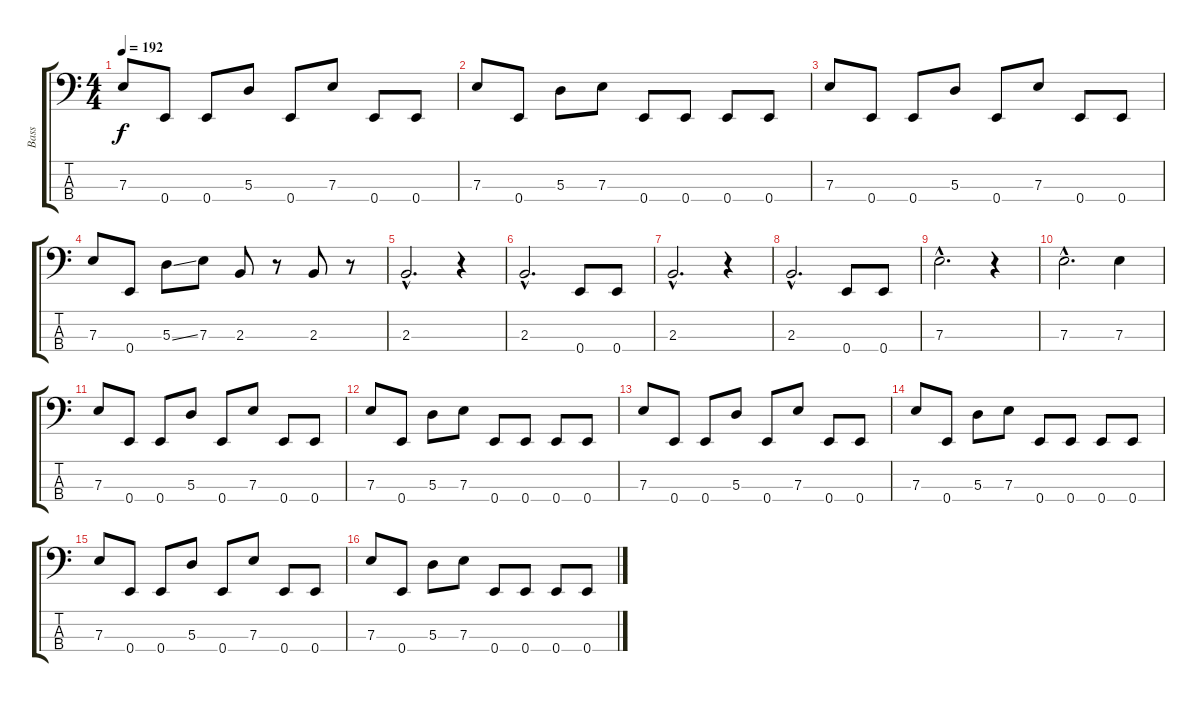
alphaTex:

\track ("Bass" "Bass") {instrument electricbasspick}
\staff {score tabs}
\tuning (G2 D2 A1 E1) {hide}
\ts (4 4)
\tempo 192
\clef f4
\ks c
7.3.8{dy f} 0.4.8 0.4.8 5.3.8 0.4.8 7.3.8 0.4.8 0.4.8 |
7.3.8 0.4.8 5.3.8 7.3.8 0.4.8 0.4.8 0.4.8 0.4.8 |
7.3.8 0.4.8 0.4.8 5.3.8 0.4.8 7.3.8 0.4.8 0.4.8 |
7.3.8 0.4.8 5.3{ss}.8 7.3.8 2.3.8 r.8 2.3.8 r.8 |
2.3{hac}.2{d} r.4 |
2.3{hac}.2{d} 0.4.8 0.4.8 |
2.3{hac}.2{d} r.4 |
2.3{hac}.2{d} 0.4.8 0.4.8 |
7.3{hac}.2{d} r.4 |
7.3{hac}.2{d} 7.3.4 |
7.3.8 0.4.8 0.4.8 5.3.8 0.4.8 7.3.8 0.4.8 0.4.8 |
7.3.8 0.4.8 5.3.8 7.3.8 0.4.8 0.4.8 0.4.8 0.4.8 |
7.3.8 0.4.8 0.4.8 5.3.8 0.4.8 7.3.8 0.4.8 0.4.8 |
7.3.8 0.4.8 5.3.8 7.3.8 0.4.8 0.4.8 0.4.8 0.4.8 |
7.3.8 0.4.8 0.4.8 5.3.8 0.4.8 7.3.8 0.4.8 0.4.8 |
7.3.8 0.4.8 5.3.8 7.3.8 0.4.8 0.4.8 0.4.8 0.4.8
